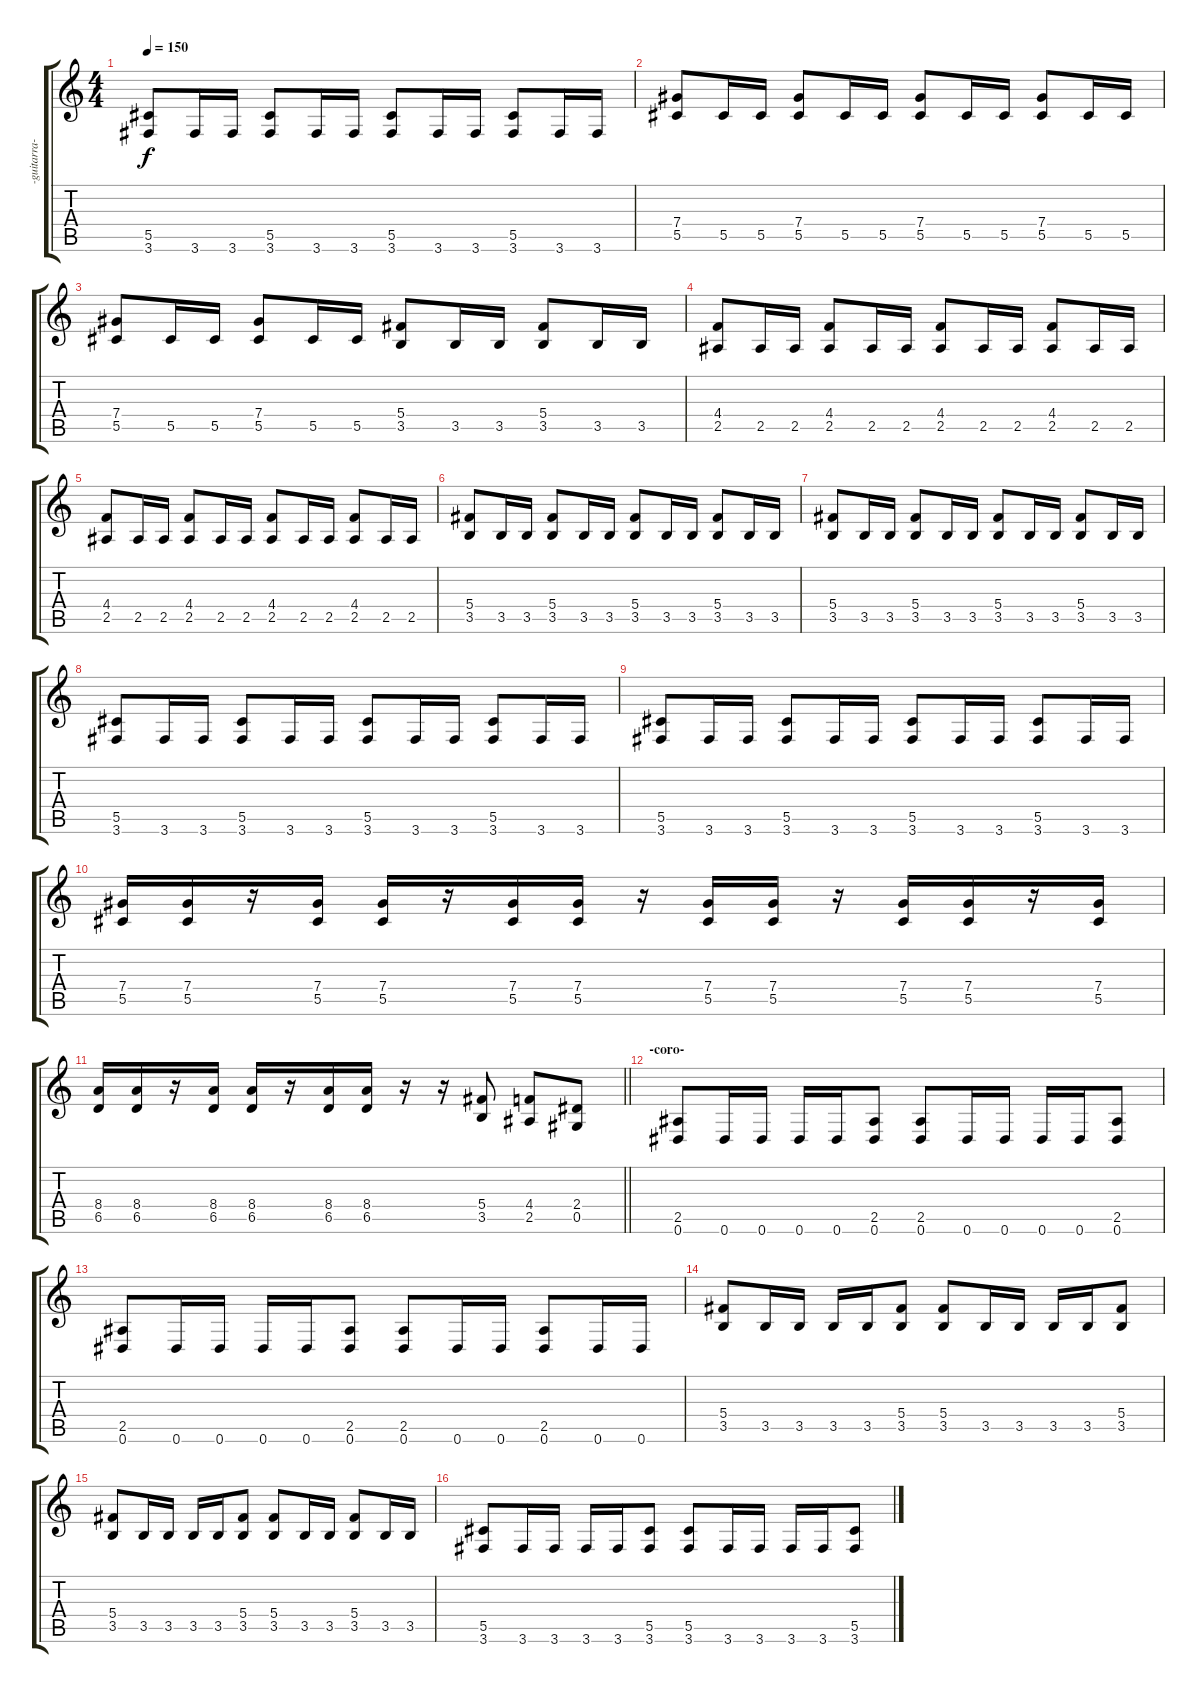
\track ("-guitarra-" "-guitarra-") {instrument distortionguitar}
\staff {score tabs}
\tuning (Eb4 Bb3 Gb3 Db3 Ab2 Eb2) {hide}
\ts (4 4)
\tempo 150
\clef g2
\ks c
(5.5 3.6).8{dy f} 3.6.16 3.6.16 (5.5 3.6).8 3.6.16 3.6.16 (5.5 3.6).8 3.6.16 3.6.16 (5.5 3.6).8 3.6.16 3.6.16 |
(7.4 5.5).8 5.5.16 5.5.16 (7.4 5.5).8 5.5.16 5.5.16 (7.4 5.5).8 5.5.16 5.5.16 (7.4 5.5).8 5.5.16 5.5.16 |
(7.4 5.5).8 5.5.16 5.5.16 (7.4 5.5).8 5.5.16 5.5.16 (5.4 3.5).8 3.5.16 3.5.16 (5.4 3.5).8 3.5.16 3.5.16 |
(4.4 2.5).8 2.5.16 2.5.16 (4.4 2.5).8 2.5.16 2.5.16 (4.4 2.5).8 2.5.16 2.5.16 (4.4 2.5).8 2.5.16 2.5.16 |
(4.4 2.5).8 2.5.16 2.5.16 (4.4 2.5).8 2.5.16 2.5.16 (4.4 2.5).8 2.5.16 2.5.16 (4.4 2.5).8 2.5.16 2.5.16 |
(5.4 3.5).8 3.5.16 3.5.16 (5.4 3.5).8 3.5.16 3.5.16 (5.4 3.5).8 3.5.16 3.5.16 (5.4 3.5).8 3.5.16 3.5.16 |
(5.4 3.5).8 3.5.16 3.5.16 (5.4 3.5).8 3.5.16 3.5.16 (5.4 3.5).8 3.5.16 3.5.16 (5.4 3.5).8 3.5.16 3.5.16 |
(5.5 3.6).8 3.6.16 3.6.16 (5.5 3.6).8 3.6.16 3.6.16 (5.5 3.6).8 3.6.16 3.6.16 (5.5 3.6).8 3.6.16 3.6.16 |
(5.5 3.6).8 3.6.16 3.6.16 (5.5 3.6).8 3.6.16 3.6.16 (5.5 3.6).8 3.6.16 3.6.16 (5.5 3.6).8 3.6.16 3.6.16 |
(7.4 5.5).16 (7.4 5.5).16 r.16 (7.4 5.5).16 (7.4 5.5).16 r.16 (7.4 5.5).16 (7.4 5.5).16 r.16 (7.4 5.5).16 (7.4 5.5).16 r.16 (7.4 5.5).16 (7.4 5.5).16 r.16 (7.4 5.5).16 |
\barLineRight lightlight
(8.4 6.5).16 (8.4 6.5).16 r.16 (8.4 6.5).16 (8.4 6.5).16 r.16 (8.4 6.5).16 (8.4 6.5).16 r.16 r.16 (5.4 3.5).8 (4.4 2.5).8 (2.4 0.5).8 |
\section ("" "-coro-")
(2.5 0.6).8 0.6.16 0.6.16 0.6.16 0.6.16 (2.5 0.6).8 (2.5 0.6).8 0.6.16 0.6.16 0.6.16 0.6.16 (2.5 0.6).8 |
(2.5 0.6).8 0.6.16 0.6.16 0.6.16 0.6.16 (2.5 0.6).8 (2.5 0.6).8 0.6.16 0.6.16 (2.5 0.6).8 0.6.16 0.6.16 |
(5.4 3.5).8 3.5.16 3.5.16 3.5.16 3.5.16 (5.4 3.5).8 (5.4 3.5).8 3.5.16 3.5.16 3.5.16 3.5.16 (5.4 3.5).8 |
(5.4 3.5).8 3.5.16 3.5.16 3.5.16 3.5.16 (5.4 3.5).8 (5.4 3.5).8 3.5.16 3.5.16 (5.4 3.5).8 3.5.16 3.5.16 |
(5.5 3.6).8 3.6.16 3.6.16 3.6.16 3.6.16 (5.5 3.6).8 (5.5 3.6).8 3.6.16 3.6.16 3.6.16 3.6.16 (5.5 3.6).8
